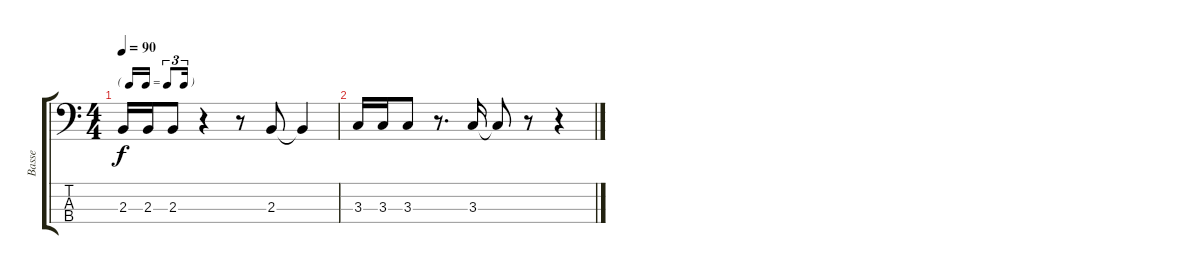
\track ("Basse" "Basse") {instrument electricbassfinger}
\staff {score tabs}
\tuning (G2 D2 A1 E1) {hide}
\ts (4 4)
\tf triplet16th
\tempo 90
\clef f4
\ks c
2.3.16{dy f} 2.3.16 2.3.8 r.4 r.8 2.3.8 2.3{t}.4 |
3.3.16 3.3.16 3.3.8 r.8{d} 3.3.16 3.3{t}.8 r.8 r.4
